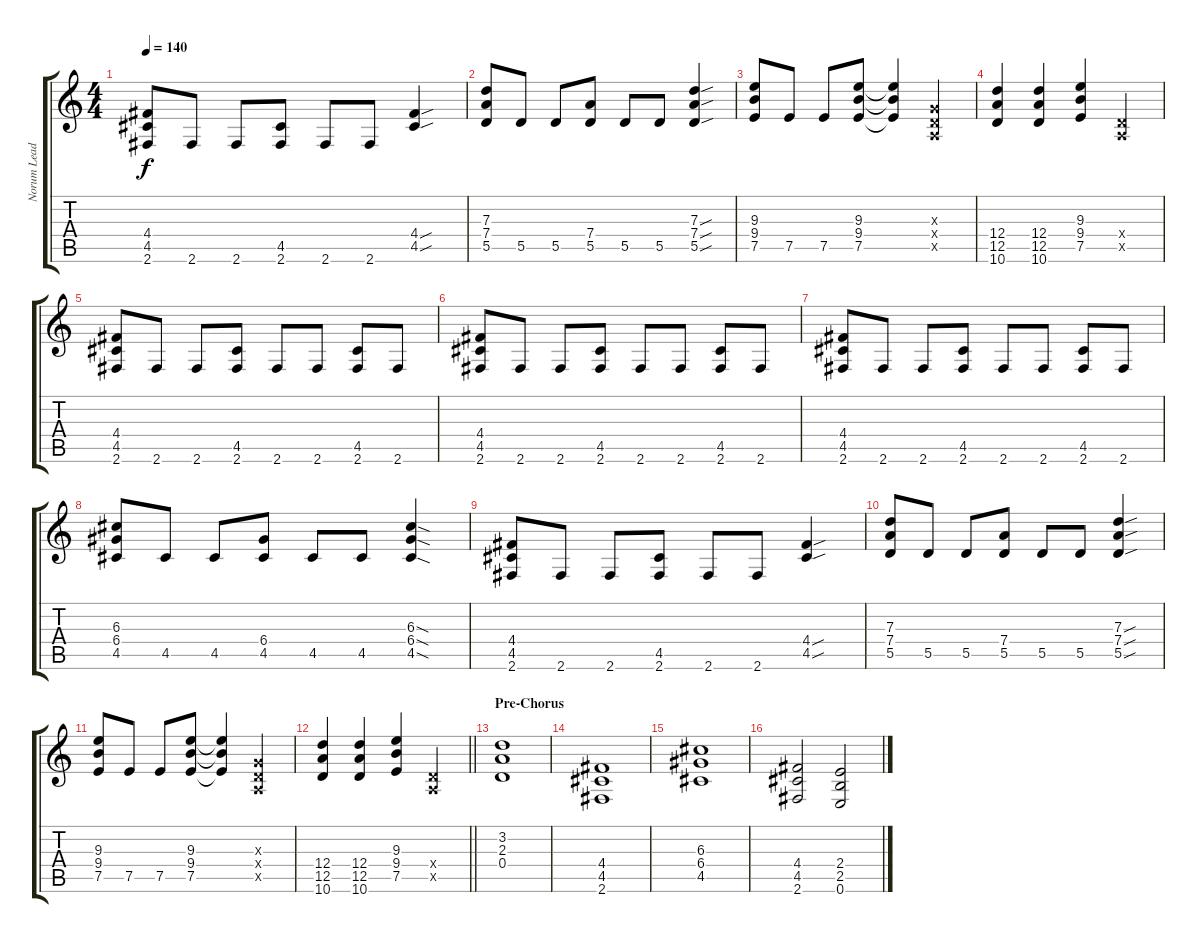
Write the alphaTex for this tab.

\track ("Norum Lead" "Norum Lead") {instrument overdrivenguitar}
\staff {score tabs}
\tuning (E4 B3 G3 D3 A2 E2) {hide}
\ts (4 4)
\tempo 140
\clef g2
\ks c
(4.4 4.5 2.6).8{dy f} 2.6.8 2.6.8 (4.5 2.6).8 2.6.8 2.6.8 (4.4{sou} 4.5{sou}).4 |
(7.3 7.4 5.5).8 5.5.8 5.5.8 (7.4 5.5).8 5.5.8 5.5.8 (7.3{sou} 7.4{sou} 5.5{sou}).4 |
(9.3 9.4 7.5).8 7.5.8 7.5.8 (9.3 9.4 7.5).8 (9.3{t} 9.4{t} 7.5{t}).4 (0.3{x} 0.4{x} 0.5{x}).4 |
(12.4 12.5 10.6).4 (12.4 12.5 10.6).4 (9.3 9.4 7.5).4 (0.4{x} 0.5{x}).4 |
(4.4 4.5 2.6).8 2.6.8 2.6.8 (4.5 2.6).8 2.6.8 2.6.8 (4.5 2.6).8 2.6.8 |
(4.4 4.5 2.6).8 2.6.8 2.6.8 (4.5 2.6).8 2.6.8 2.6.8 (4.5 2.6).8 2.6.8 |
(4.4 4.5 2.6).8 2.6.8 2.6.8 (4.5 2.6).8 2.6.8 2.6.8 (4.5 2.6).8 2.6.8 |
(6.3 6.4 4.5).8 4.5.8 4.5.8 (6.4 4.5).8 4.5.8 4.5.8 (6.3{sod} 6.4{sod} 4.5{sod}).4 |
(4.4 4.5 2.6).8 2.6.8 2.6.8 (4.5 2.6).8 2.6.8 2.6.8 (4.4{sou} 4.5{sou}).4 |
(7.3 7.4 5.5).8 5.5.8 5.5.8 (7.4 5.5).8 5.5.8 5.5.8 (7.3{sou} 7.4{sou} 5.5{sou}).4 |
(9.3 9.4 7.5).8 7.5.8 7.5.8 (9.3 9.4 7.5).8 (9.3{t} 9.4{t} 7.5{t}).4 (0.3{x} 0.4{x} 0.5{x}).4 |
\barLineRight lightlight
(12.4 12.5 10.6).4 (12.4 12.5 10.6).4 (9.3 9.4 7.5).4 (0.4{x} 0.5{x}).4 |
\section ("" "Pre-Chorus")
(3.2 2.3 0.4).1 |
(4.4 4.5 2.6).1 |
(6.3 6.4 4.5).1 |
(4.4 4.5 2.6).2 (2.4 2.5 0.6).2
